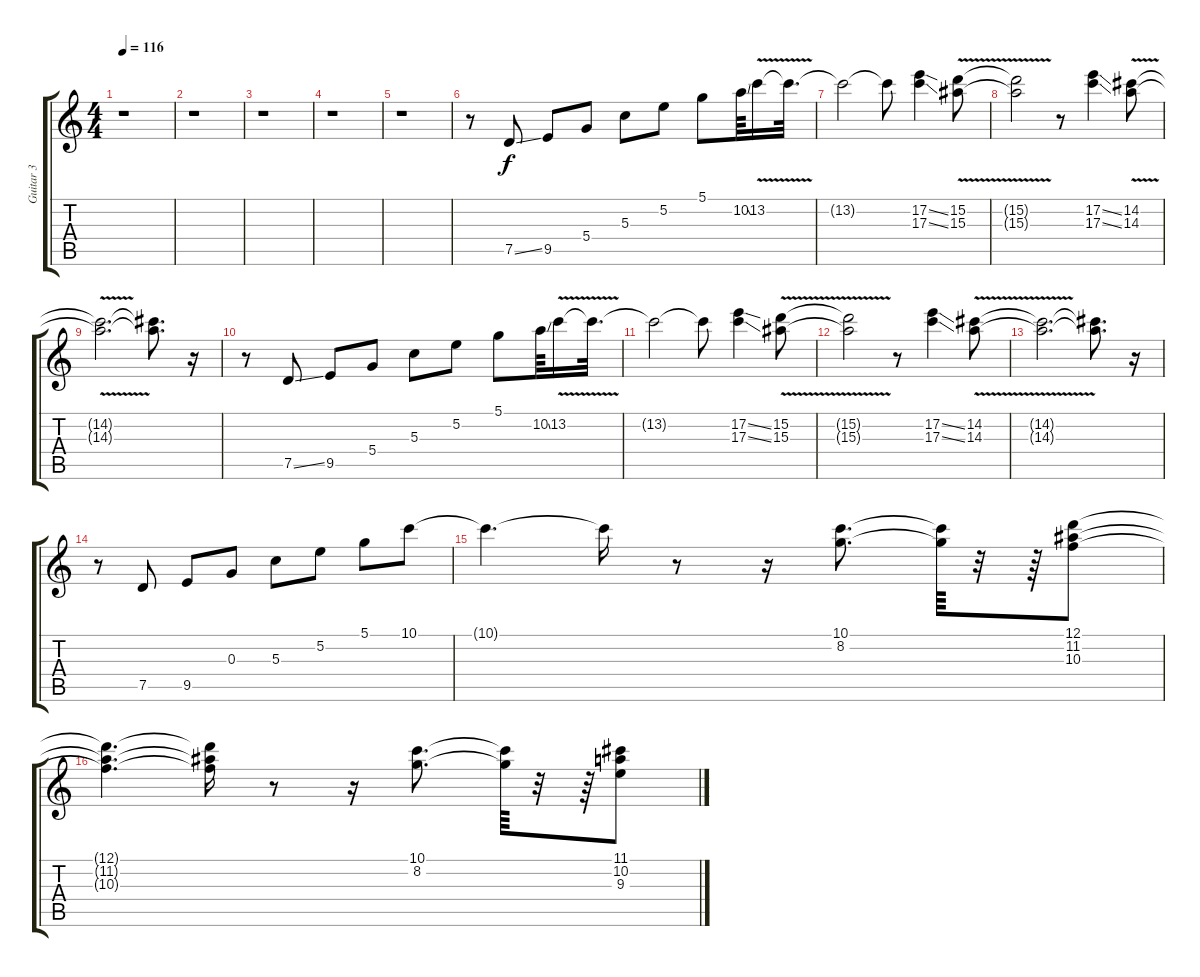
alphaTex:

\track ("Guitar 3" "Guitar 3") {instrument distortionguitar}
\staff {score tabs}
\tuning (D4 B3 G3 D3 G2 D2) {hide}
\ts (4 4)
\tempo 116
\clef g2
\ks c
r.1{dy f} |
r.1 |
r.1 |
r.1 |
r.1 |
r.8 7.5{ss}.8 9.5.8 5.4.8 5.3.8 5.2.8 5.1.8 10.2{ss}.64 13.2{v}.16 13.2{t}.32{d} |
13.2{t}.2 13.2{t}.8 (17.2{ss} 17.3{ss}).4 (15.2{v} 15.3{v}).8 |
(15.2{t} 15.3{t}).2 r.8 (17.2{ss} 17.3{ss}).4 (14.2{v} 14.3{v}).8 |
(14.2{t} 14.3{t}).2{d} (14.2{t} 14.3{t}).8{d} r.16 |
r.8 7.5{ss}.8 9.5.8 5.4.8 5.3.8 5.2.8 5.1.8 10.2{ss}.64 13.2{v}.16 13.2{t}.32{d} |
13.2{t}.2 13.2{t}.8 (17.2{ss} 17.3{ss}).4 (15.2{v} 15.3{v}).8 |
(15.2{t} 15.3{t}).2 r.8 (17.2{ss} 17.3{ss}).4 (14.2{v} 14.3{v}).8 |
(14.2{t} 14.3{t}).2{d} (14.2{t} 14.3{t}).8{d} r.16 |
r.8 7.5.8 9.5.8 0.3.8 5.3.8 5.2.8 5.1.8 10.1.8 |
10.1{t}.4{d} 10.1{t}.16 r.8 r.16 (10.1 8.2).8{d} (10.1{t} 8.2{t}).64 r.32 r.64 (12.1 11.2 10.3).8 |
(12.1{t} 11.2{t} 10.3{t}).4{d} (12.1{t} 11.2{t} 10.3{t}).16 r.8 r.16 (10.1 8.2).8{d} (10.1{t} 8.2{t}).64 r.32 r.64 (11.1 10.2 9.3).8
